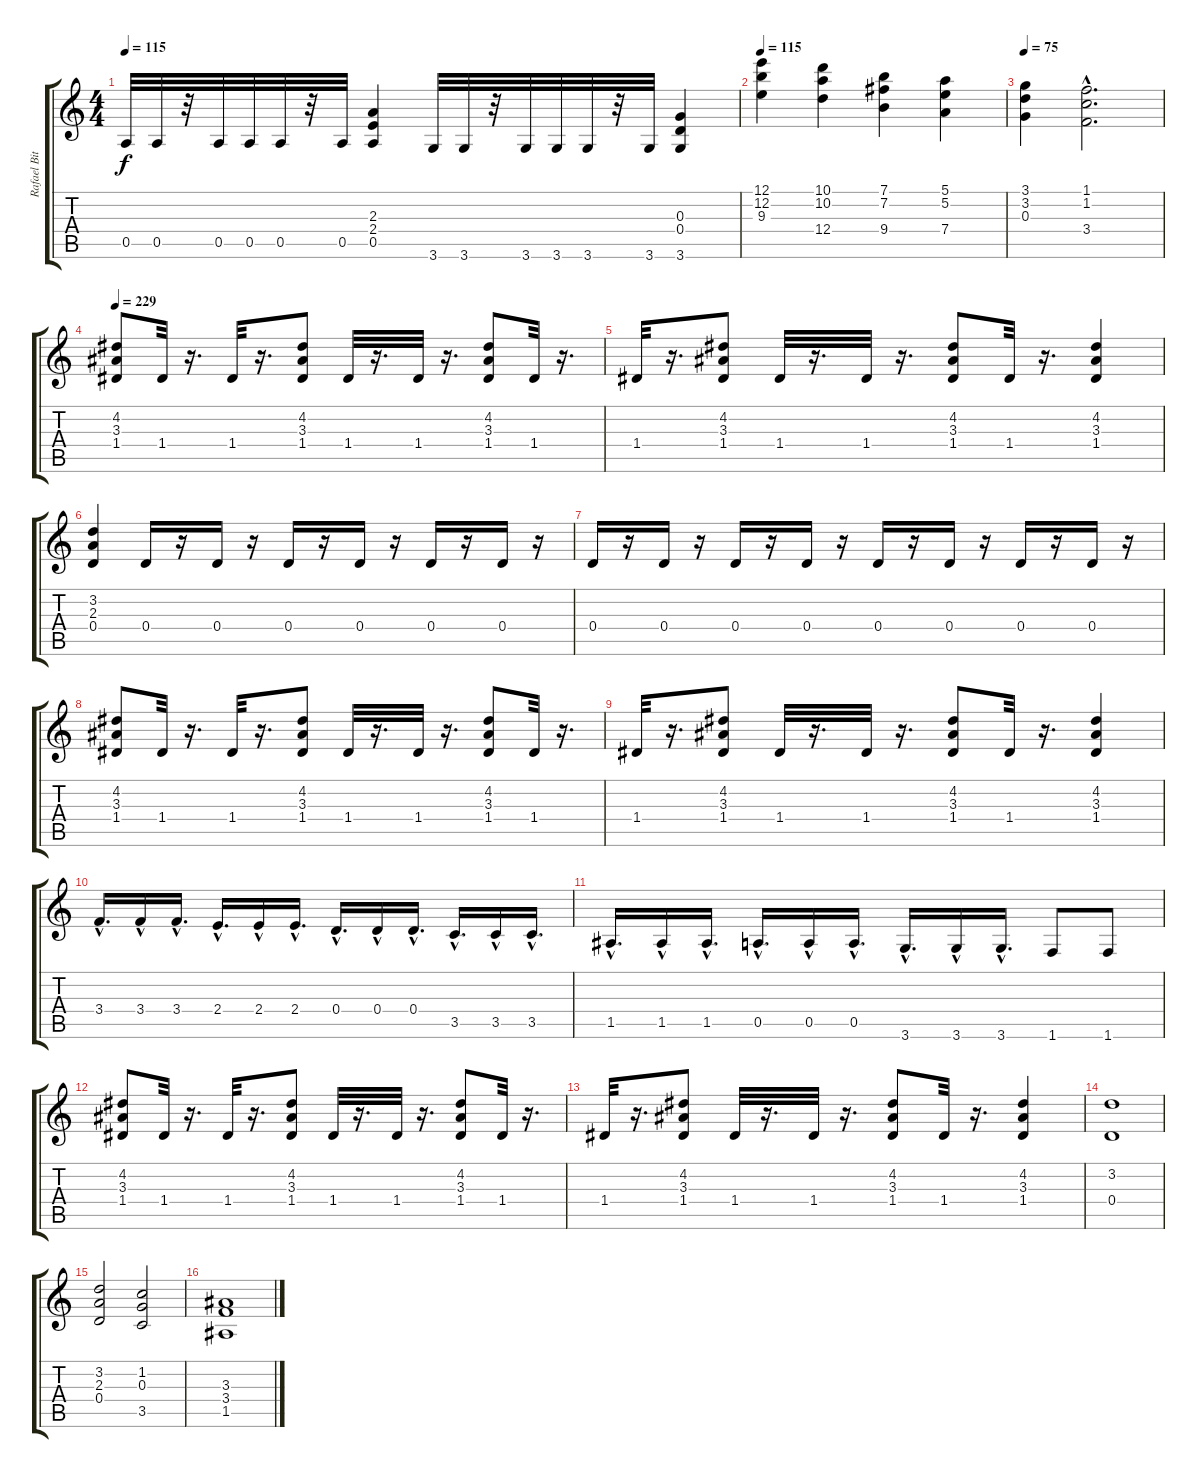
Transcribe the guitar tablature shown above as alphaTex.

\track ("Rafael Bittencourt" "Rafael Bit") {instrument distortionguitar}
\staff {score tabs}
\tuning (E4 B3 G3 D3 A2 E2) {hide}
\ts (4 4)
\tempo 115
\clef g2
\ks c
0.5.32{dy f} 0.5.32 r.32 0.5.32 0.5.32 0.5.32 r.32 0.5.32 (2.3 2.4 0.5).4 3.6.32 3.6.32 r.32 3.6.32 3.6.32 3.6.32 r.32 3.6.32 (0.3 0.4 3.6).4 |
\tempo 115
(12.1 12.2 9.3).4 (10.1 10.2 12.4).4 (7.1 7.2 9.4).4 (5.1 5.2 7.4).4 |
\tempo 75
(3.1 3.2 0.3).4 (1.1{hac} 1.2{hac} 3.4{hac}).2{d} |
\tempo 229
(4.2 3.3 1.4).8 1.4.32 r.16{d} 1.4.32 r.16{d} (4.2 3.3 1.4).8 1.4.32 r.16{d} 1.4.32 r.16{d} (4.2 3.3 1.4).8 1.4.32 r.16{d} |
1.4.32 r.16{d} (4.2 3.3 1.4).8 1.4.32 r.16{d} 1.4.32 r.16{d} (4.2 3.3 1.4).8 1.4.32 r.16{d} (4.2 3.3 1.4).4 |
(3.2 2.3 0.4).4 0.4.16 r.16 0.4.16 r.16 0.4.16 r.16 0.4.16 r.16 0.4.16 r.16 0.4.16 r.16 |
0.4.16 r.16 0.4.16 r.16 0.4.16 r.16 0.4.16 r.16 0.4.16 r.16 0.4.16 r.16 0.4.16 r.16 0.4.16 r.16 |
(4.2 3.3 1.4).8 1.4.32 r.16{d} 1.4.32 r.16{d} (4.2 3.3 1.4).8 1.4.32 r.16{d} 1.4.32 r.16{d} (4.2 3.3 1.4).8 1.4.32 r.16{d} |
1.4.32 r.16{d} (4.2 3.3 1.4).8 1.4.32 r.16{d} 1.4.32 r.16{d} (4.2 3.3 1.4).8 1.4.32 r.16{d} (4.2 3.3 1.4).4 |
3.4{hac}.16{d} 3.4{hac}.16 3.4{hac}.16{d} 2.4{hac}.16{d} 2.4{hac}.16 2.4{hac}.16{d} 0.4{hac}.16{d} 0.4{hac}.16 0.4{hac}.16{d} 3.5{hac}.16{d} 3.5{hac}.16 3.5{hac}.16{d} |
1.5{hac}.16{d} 1.5{hac}.16 1.5{hac}.16{d} 0.5{hac}.16{d} 0.5{hac}.16 0.5{hac}.16{d} 3.6{hac}.16{d} 3.6{hac}.16 3.6{hac}.16{d} 1.6.8 1.6.8 |
(4.2 3.3 1.4).8 1.4.32 r.16{d} 1.4.32 r.16{d} (4.2 3.3 1.4).8 1.4.32 r.16{d} 1.4.32 r.16{d} (4.2 3.3 1.4).8 1.4.32 r.16{d} |
1.4.32 r.16{d} (4.2 3.3 1.4).8 1.4.32 r.16{d} 1.4.32 r.16{d} (4.2 3.3 1.4).8 1.4.32 r.16{d} (4.2 3.3 1.4).4 |
(3.2 0.4).1 |
(3.2 2.3 0.4).2 (1.2 0.3 3.5).2 |
(3.3 3.4 1.5).1
